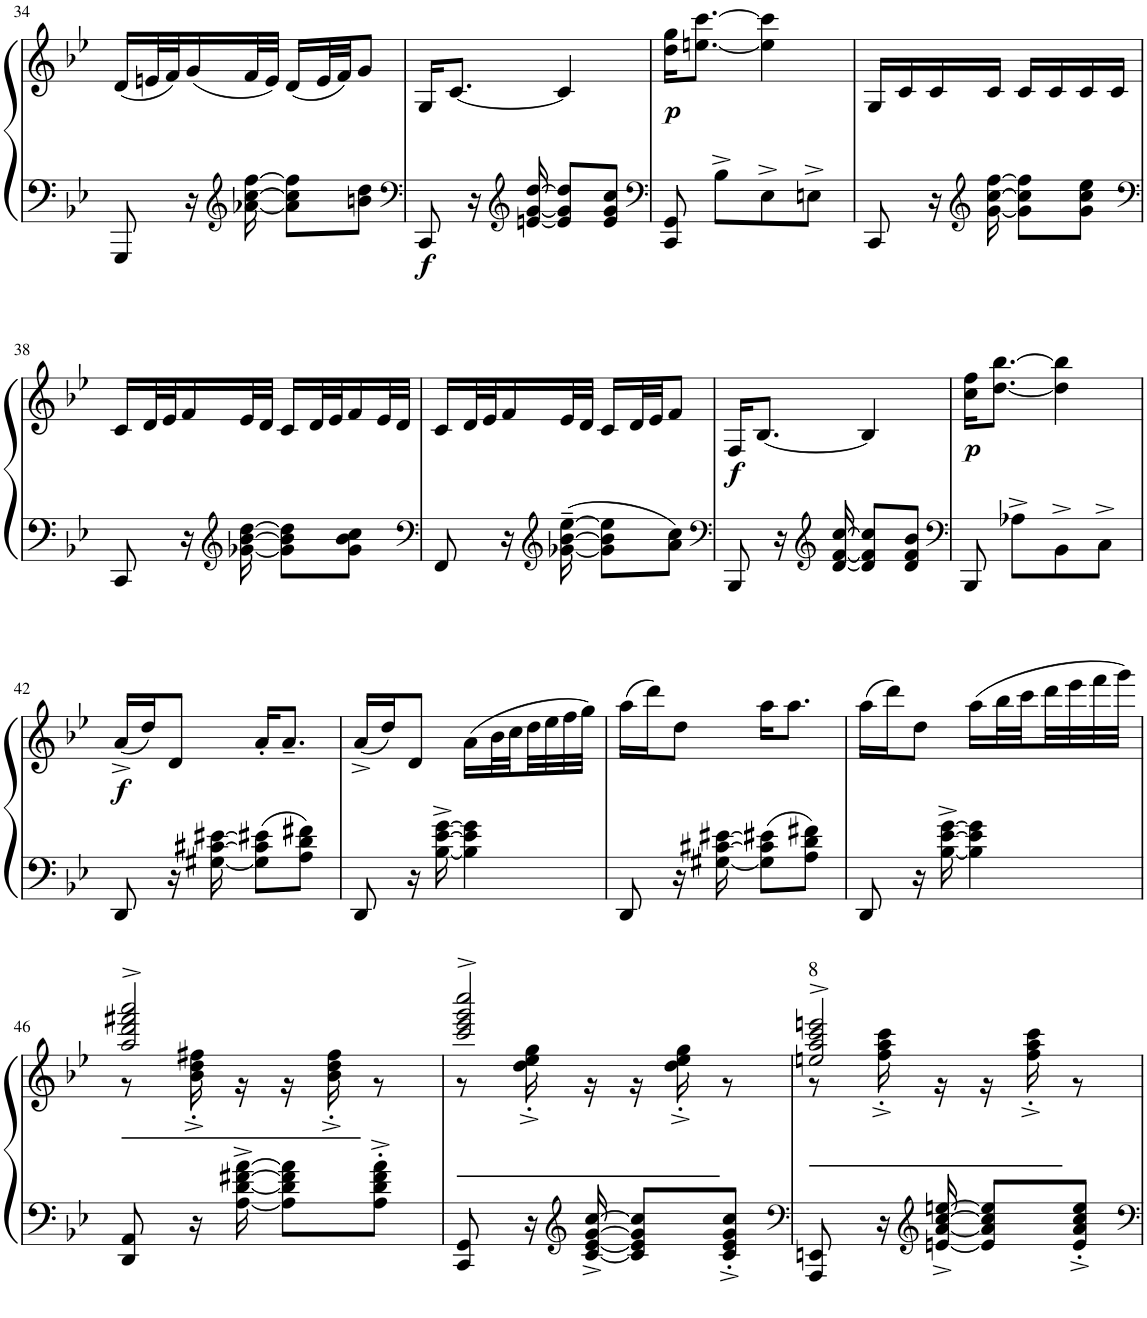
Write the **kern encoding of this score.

**kern	**kern	**dynam
*part1	*part1	*part1
*staff2	*staff1	*staff1/2
*I"Piano	*	*
*I'Pno	*	*
!!LO:PB:g=z
*clefF4	*clefG2	*
*k[b-e-]	*k[b-e-]	*
*M2/4	*M2/4	*
=34	=34	=34
8GGG/	(16d/LL	.
.	32en/L	.
.	32f/J)	.
16r	(16g/	.
*clefG2	*	*
[16a-X\ [16cc\ [16ff\	32f/L	.
.	32e/JJJ)	.
8a-\] 8cc\] 8ff\]L	(16d/LL	.
.	32e/L	.
.	32f/JJ)	.
8bn\ 8dd\J	8g/J	.
=35	=35	=35
*clefF4	*	*
!	!	!LO:DY:b=2
8CC/	16G/KL	f
.	[8.c/J	.
16r	.	.
*clefG2	*	*
[16en/ [16g/ [16dd/	.	.
8e/] 8g/] 8dd/]L	4c/]	.
8e/ 8g/ 8cc/J	.	.
=36	=36	=36
*clefF4	*	*
!	!	!LO:DY:b
8CC/ 8GG/	16dd\ 16gg\KL	p
.	[8.een\ [8.ccc\J	.
8B-^\L	.	.
8E-^\	4ee\] 4ccc\]	.
8En^\J	.	.
=37	=37	=37
8CC/	16G/LL	.
.	16c/	.
16r	16c/	.
*clefG2	*	*
[16g\ [16cc\ [16ff\	16c/JJ	.
8g\] 8cc\] 8ff\]L	16c/LL	.
.	16c/	.
8g\ 8cc\ 8ee-\J	16c/	.
.	16c/JJ	.
!!LO:LB:g=z
=38	=38	=38
*clefF4	*	*
8CC/	16c/LL	.
.	32d/L	.
.	32e-/J	.
16r	16f/	.
*clefG2	*	*
[16g-X\ [16b-\ [16dd\	32e-/L	.
.	32d/JJJ	.
8g-\] 8b-\] 8dd\]L	16c/LL	.
.	32d/L	.
.	32e-/J	.
8g-\ 8b-\ 8cc\J	16f/	.
.	32e-/L	.
.	32d/JJJ	.
=39	=39	=39
*clefF4	*	*
8FF/	16c/LL	.
.	32d/L	.
.	32e-/J	.
16r	16f/	.
*clefG2	*	*
[16g-X\~ [16b-\~ [16ee-\~	32e-/L	.
.	32d/JJJ	.
8g-\] 8b-\] 8ee-\]L	16c/LL	.
.	32d/L	.
.	32e-/JJ	.
8a\ 8cc\J	8f/J	.
=40	=40	=40
*clefF4	*	*
!	!	!LO:DY:b
8BBB-/	16F/KL	f
.	[8.B-/J	.
16r	.	.
*clefG2	*	*
[16d/ [16f/ [16cc/	.	.
8d/] 8f/] 8cc/]L	4B-/]	.
8d/ 8f/ 8b-/J	.	.
=41	=41	=41
*clefF4	*	*
!	!	!LO:DY:b
8BBB-/	16cc\ 16ff\KL	p
.	[8.dd\ [8.bb-\J	.
8A-X^\L	.	.
8BB-^\	4dd\] 4bb-\]	.
8C^\J	.	.
!!LO:LB:g=z
=42	=42	=42
!	!	!LO:DY:b
8DD/	(16a^/LL	f
.	16dd/J)	.
16r	8d/J	.
[16G#X\ [16c#X\ [16e#X\	.	.
8G#\] 8c#\] 8e#X\]L	16a'/KL	.
.	8.a~/J	.
8A\ 8d\ 8f#X\J	.	.
=43	=43	=43
8DD/	(16a^/LL	.
.	16dd/J)	.
16r	8d/J	.
[16B-\^ [16e-\^ [16g\^	.	.
4B-\] 4e-\] 4g\]	(16a\LL	.
.	32b-\L	.
.	32cc\	.
.	32dd\	.
.	32ee-\	.
.	32ff\	.
.	32gg\JJJ)	.
=44	=44	=44
8DD/	(16aa\LL	.
.	16ddd\J)	.
16r	8dd\J	.
[16G#X\ [16c#X\ [16e#X\	.	.
8G#\] 8c#\] 8e#X\]L	16aa\KL	.
.	8.aa\J	.
8A\ 8d\ 8f#X\J	.	.
=45	=45	=45
8DD/	(16aa\LL	.
.	16ddd\J)	.
16r	8dd\J	.
[16B-\^ [16e-\^ [16g\^	.	.
4B-\] 4e-\] 4g\]	(16aa\LL	.
.	32bb-\L	.
.	32ccc\	.
.	32ddd\	.
.	32eee-\	.
.	32fff\	.
.	32ggg\JJJ)	.
!!LO:LB:g=z
=46	=46	=46
*	*^	*
8DD/ 8AA/	2aa/^ 2ddd/^ 2fff#X/^ 2aaa/^	8r	.
16r	.	16b-\'^ 16dd\'^ 16ff#X\'^	.
[16A\^ [16d\^ [16f#X\^ [16a\^	.	16r	.
8A\] 8d\] 8f#\] 8a\]L	.	16r	.
.	.	16b-\'^ 16dd\'^ 16ff#\'^	.
8A\'^ 8d\'^ 8f#\'^ 8a\'^J	.	8r	.
=47	=47	=47	=47
8CC/ 8GG/	2ccc/^ 2eee-/^ 2ggg/^ 2cccc/^	8r	.
16r	.	16dd\'^ 16ee-\'^ 16gg\'^	.
*clefG2	*	*	*
[16c/^ [16e-/^ [16g/^ [16cc/^	.	16r	.
8c/] 8e-/] 8g/] 8cc/]L	.	16r	.
.	.	16dd\'^ 16ee-\'^ 16gg\'^	.
8c/'^ 8e-/'^ 8g/'^ 8cc/'^J	.	8r	.
=48	=48	=48	=48
*clefF4	*	*	*
*	*8va	*	*
8AAA/ 8EEn/	2eeen/^ 2aaa/^ 2cccc/^ 2eeeen/^	8r	.
16r	.	16fff\'^ 16aaa\'^ 16cccc\'^	.
*clefG2	*	*	*
[16en/^ [16a/^ [16cc/^ [16een/^	.	16r	.
8e/] 8a/] 8cc/] 8ee/]L	.	16r	.
.	.	16fff\'^ 16aaa\'^ 16cccc\'^	.
*	*X8va	*	*
8e/'^ 8a/'^ 8cc/'^ 8ee/'^J	.	8r	.
*	*v	*v	*
=	=	=
*-	*-	*-
